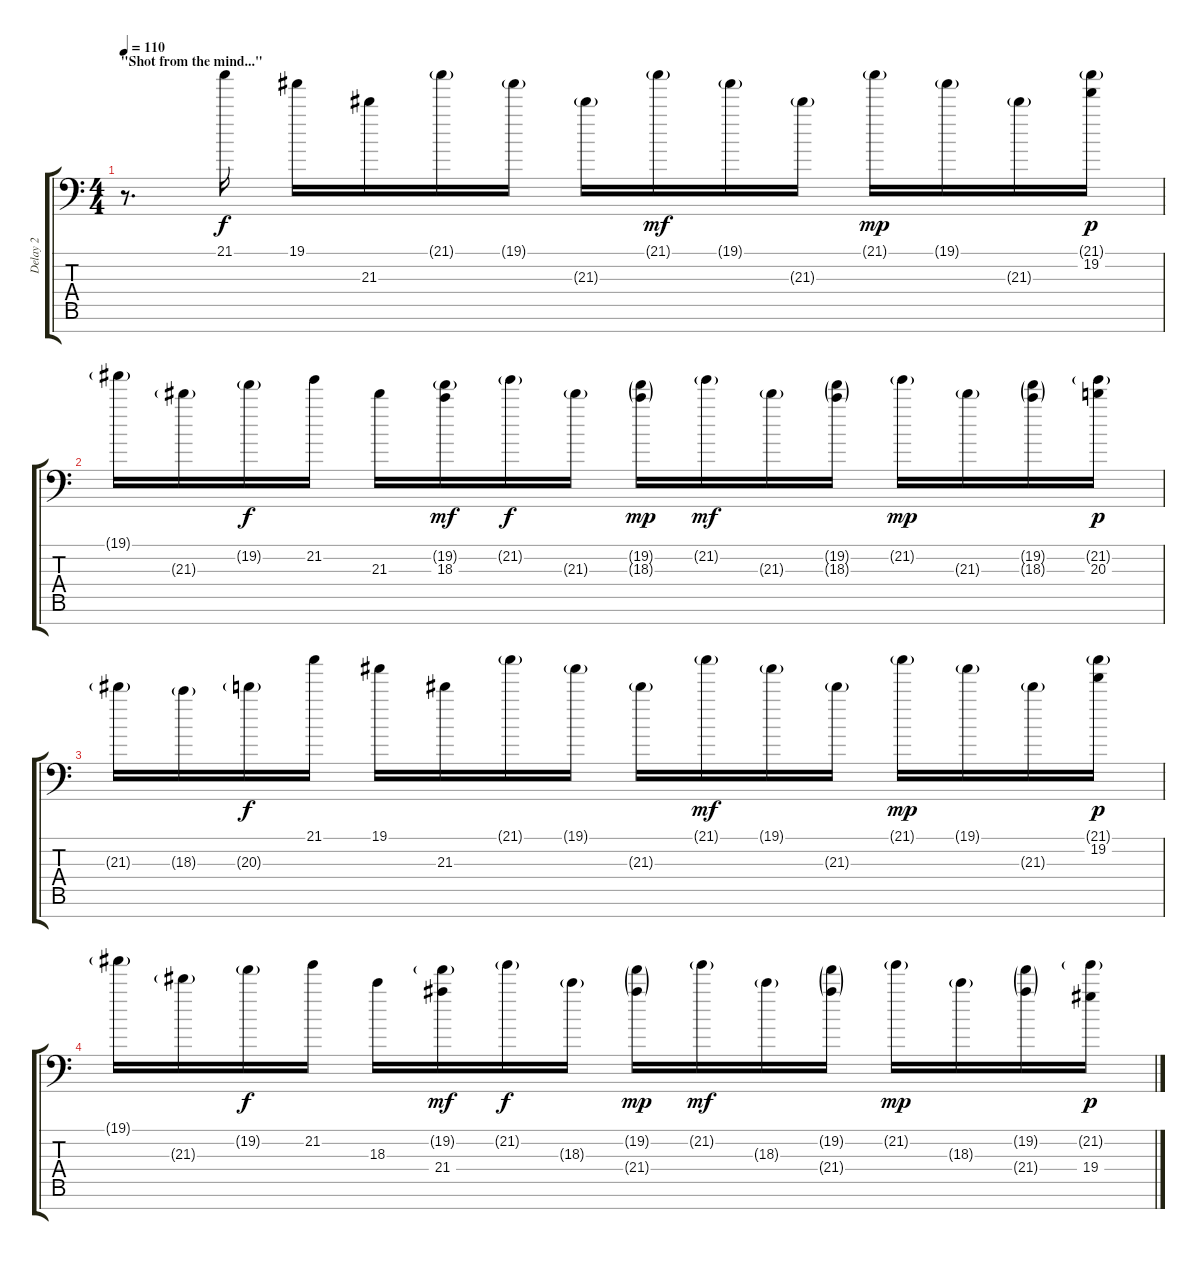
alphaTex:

\track ("Delay 2" "Delay 2") {instrument distortionguitar}
\staff {score tabs}
\tuning (Eb4 Bb3 Gb3 Db3 Ab2 Eb2 Ab1) {hide}
\ts (4 4)
\section ("" "\"Shot from the mind...\"")
\tempo 110
\clef f4
\ks c
r.8{d dy mf volume 7} 21.1.16{dy f} 19.1.16 21.3.16 21.1{g}.16 19.1{g}.16 21.3{g}.16 21.1{g}.16{dy mf} 19.1{g}.16 21.3{g}.16 21.1{g}.16{dy mp} 19.1{g}.16 21.3{g}.16 (21.1{g} 19.2).16{dy p} |
19.1{g}.16 21.3{g}.16 19.2{g}.16{dy f} 21.2.16 21.3.16 (19.2{g} 18.3).16{dy mf} 21.2{g}.16{dy f} 21.3{g}.16 (19.2{g} 18.3{g}).16{dy mp} 21.2{g}.16{dy mf} 21.3{g}.16 (19.2{g} 18.3{g}).16 21.2{g}.16{dy mp} 21.3{g}.16 (19.2{g} 18.3{g}).16 (21.2{g} 20.3).16{dy p} |
21.3{g}.16 18.3{g}.16 20.3{g}.16{dy f} 21.1.16 19.1.16 21.3.16 21.1{g}.16 19.1{g}.16 21.3{g}.16 21.1{g}.16{dy mf} 19.1{g}.16 21.3{g}.16 21.1{g}.16{dy mp} 19.1{g}.16 21.3{g}.16 (21.1{g} 19.2).16{dy p} |
19.1{g}.16 21.3{g}.16 19.2{g}.16{dy f} 21.2.16 18.3.16 (19.2{g} 21.4).16{dy mf} 21.2{g}.16{dy f} 18.3{g}.16 (19.2{g} 21.4{g}).16{dy mp} 21.2{g}.16{dy mf} 18.3{g}.16 (19.2{g} 21.4{g}).16 21.2{g}.16{dy mp} 18.3{g}.16 (19.2{g} 21.4{g}).16 (21.2{g} 19.4).16{dy p}
